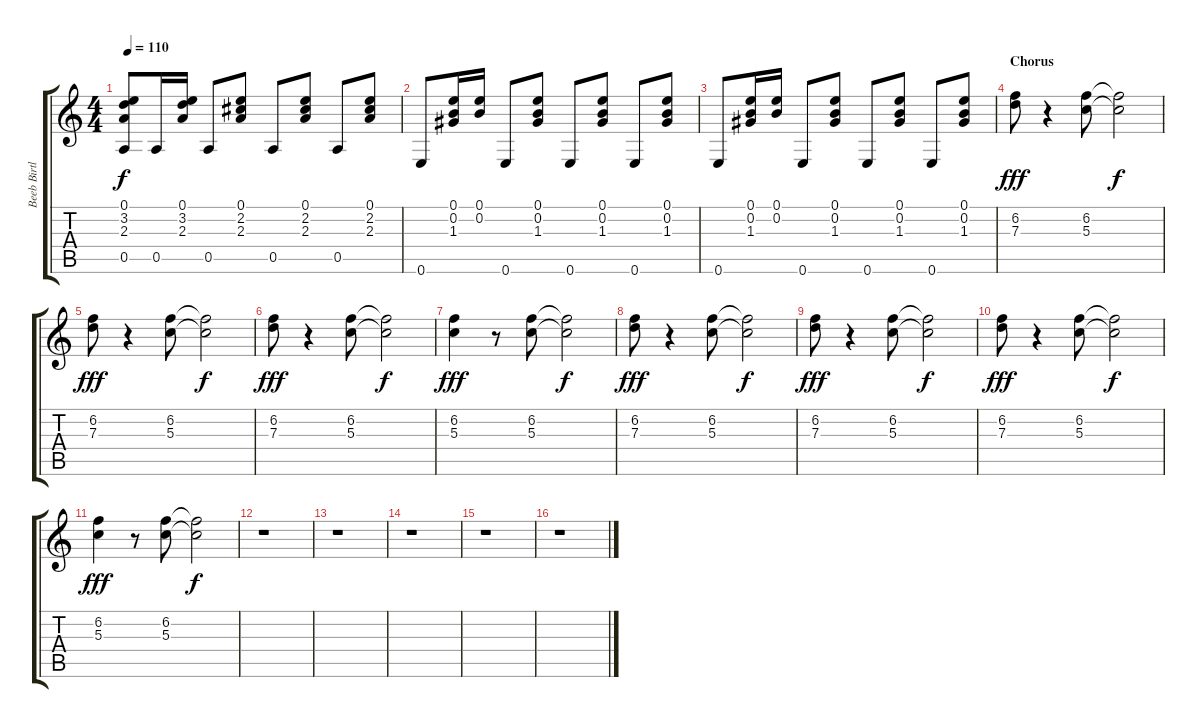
\track ("Beeb Birtles" "Beeb Birtl") {instrument acousticguitarsteel}
\staff {score tabs}
\tuning (E4 B3 G3 D3 A2 E2) {hide}
\ts (4 4)
\tempo 110
\clef g2
\ks c
(0.1 3.2 2.3 0.5).8{dy f} 0.5.16 (0.1 3.2 2.3).16 0.5.8 (0.1 2.2 2.3).8 0.5.8 (0.1 2.2 2.3).8 0.5.8 (0.1 2.2 2.3).8 |
0.6.8 (0.1 0.2 1.3).16 (0.1 0.2).16 0.6.8 (0.1 0.2 1.3).8 0.6.8 (0.1 0.2 1.3).8 0.6.8 (0.1 0.2 1.3).8 |
0.6.8 (0.1 0.2 1.3).16 (0.1 0.2).16 0.6.8 (0.1 0.2 1.3).8 0.6.8 (0.1 0.2 1.3).8 0.6.8 (0.1 0.2 1.3).8 |
\section ("" "Chorus")
(6.2 7.3).8{dy fff volume 13 instrument overdrivenguitar} r.4 (6.2 5.3).8 (6.2{t} 5.3{t}).2{dy f} |
(6.2 7.3).8{dy fff} r.4 (6.2 5.3).8 (6.2{t} 5.3{t}).2{dy f} |
(6.2 7.3).8{dy fff} r.4 (6.2 5.3).8 (6.2{t} 5.3{t}).2{dy f} |
(6.2 5.3).4{dy fff} r.8 (6.2 5.3).8 (6.2{t} 5.3{t}).2{dy f} |
(6.2 7.3).8{dy fff} r.4 (6.2 5.3).8 (6.2{t} 5.3{t}).2{dy f} |
(6.2 7.3).8{dy fff} r.4 (6.2 5.3).8 (6.2{t} 5.3{t}).2{dy f} |
(6.2 7.3).8{dy fff} r.4 (6.2 5.3).8 (6.2{t} 5.3{t}).2{dy f} |
(6.2 5.3).4{dy fff} r.8 (6.2 5.3).8 (6.2{t} 5.3{t}).2{dy f} |
r.1 |
r.1 |
r.1 |
r.1 |
r.1
